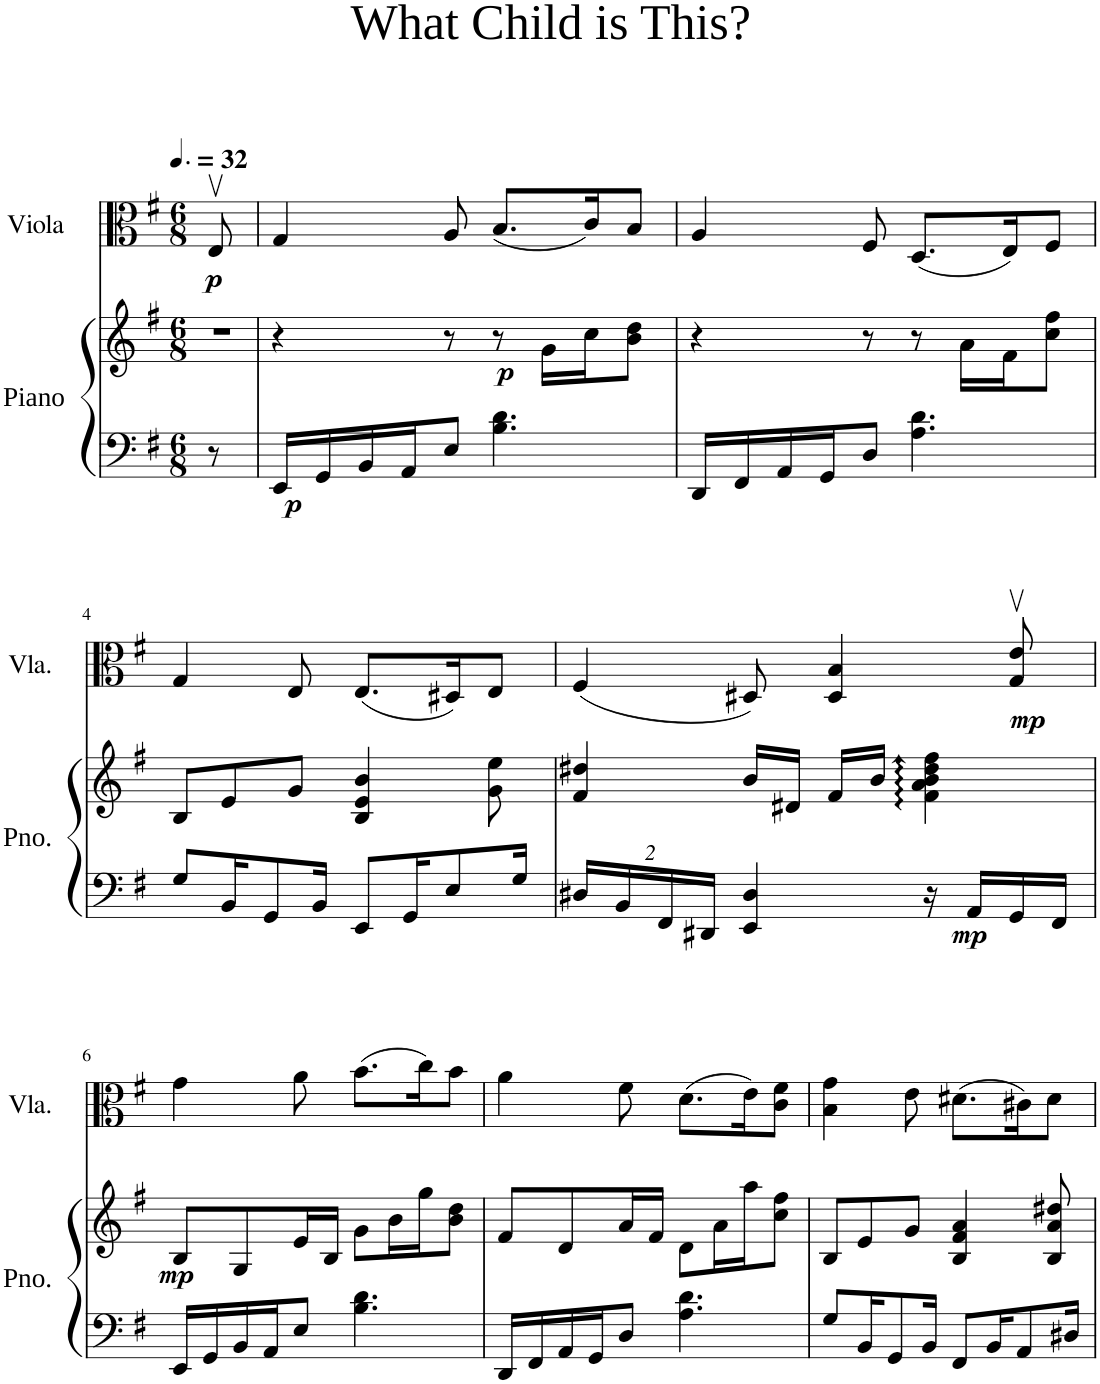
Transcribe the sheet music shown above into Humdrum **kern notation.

**kern	**kern	**dynam	**kern	**dynam
*part2	*part2	*part2	*part1	*part1
*staff3	*staff2	*staff2/3	*staff1	*staff1
*I"Piano	*	*	*I"Viola	*
*I'Pno.	*	*	*I'Vla.	*
*clefF4	*clefG2	*	*clefC3	*
*k[f#]	*k[f#]	*	*k[f#]	*
*M6/8	*M6/8	*	*M6/8	*
*MM48	*MM48	*	*MM48	*
=1	=1	=1	=1	=1
!	!	!	!	!LO:DY:b
8r	2.r	.	8Ev/	p
2ryy	.	.	2ryy	.
8ryy	.	.	8ryy	.
=2	=2	=2	=2	=2
!	!	!LO:DY:b=2	!	!
16EE/LL	4r	p	4G/	.
16GG/	.	.	.	.
16BB/	.	.	.	.
16AA/J	.	.	.	.
8E/J	8r	.	8A/	.
!	!	!LO:DY:b	!	!
4.B\ 4.d\	8r	p	(8.B/L	.
.	16g\LL	.	.	.
.	16cc\J	.	16c/K)	.
.	8b\ 8dd\J	.	8B/J	.
=3	=3	=3	=3	=3
16DD/LL	4r	.	4A/	.
16FF#/	.	.	.	.
16AA/	.	.	.	.
16GG/J	.	.	.	.
8D/J	8r	.	8F#/	.
4.A\ 4.d\	8r	.	(8.D/L	.
.	16a\LL	.	.	.
.	16f#\J	.	16E/K)	.
.	8cc\ 8ff#\J	.	8F#/J	.
!!LO:LB:g=z
=4	=4	=4	=4	=4
8G/L	8B/L	.	4G/	.
16BB/K	8e/	.	.	.
8GG/	.	.	.	.
.	8g/J	.	8E/	.
16BB/Jk	.	.	.	.
8EE/L	4B/ 4e/ 4b/	.	(8.E/L	.
16GG/K	.	.	.	.
8E/	.	.	16D#X/K)	.
.	8g\ 8ee\	.	8E/J	.
16G/Jk	.	.	.	.
=5	=5	=5	=5	=5
16D#X/LL	4f#/ 4dd#X/	.	(4F#/	.
16BB/	.	.	.	.
16FF#/	.	.	.	.
16DD#X/JJ	.	.	.	.
4EE/ 4D#/	16b/LL	.	8D#X/)	.
.	16d#X/JJ	.	.	.
.	16f#/LL	.	4D#/ 4B/	.
.	16b/JJ	.	.	.
16r	4f#\ 4a\ 4b\ 4dd#\ 4ff#\	.	.	.
!	!	!LO:DY:b=2	!	!
16AA/LL	.	mp	.	.
!	!	!	!	!LO:DY:b
16GG/	.	.	8G/v 8e/v	mp
16FF#/JJ	.	.	.	.
!!LO:LB:g=z
=6	=6	=6	=6	=6
!	!	!LO:DY:b	!	!
16EE/LL	8B/L	mp	4g\	.
16GG/	.	.	.	.
16BB/	8G/	.	.	.
16AA/J	.	.	.	.
8E/J	16e/L	.	8a\	.
.	16B/JJ	.	.	.
4.B\ 4.d\	8g\L	.	(8.b\L	.
.	16b\L	.	.	.
.	16gg\J	.	16cc\K)	.
.	8b\ 8dd\J	.	8b\J	.
=7	=7	=7	=7	=7
16DD/LL	8f#/L	.	4a\	.
16FF#/	.	.	.	.
16AA/	8d/	.	.	.
16GG/J	.	.	.	.
8D/J	16a/L	.	8f#\	.
.	16f#/JJ	.	.	.
4.A\ 4.d\	8d\L	.	(8.d\L	.
.	16a\L	.	.	.
.	16aa\J	.	16e\K)	.
.	8cc\ 8ff#\J	.	8c\ 8f#\J	.
=8	=8	=8	=8	=8
8G/L	8B/L	.	4B\ 4g\	.
16BB/K	8e/	.	.	.
8GG/	.	.	.	.
.	8g/J	.	8e\	.
16BB/Jk	.	.	.	.
8FF#/L	4B/ 4f#/ 4a/	.	(8.d#X\L	.
16BB/K	.	.	.	.
8AA/	.	.	16c#X\K)	.
.	8B/ 8a/ 8dd#X/	.	8d#\J	.
16D#X/Jk	.	.	.	.
=	=	=	=	=
*-	*-	*-	*-	*-
